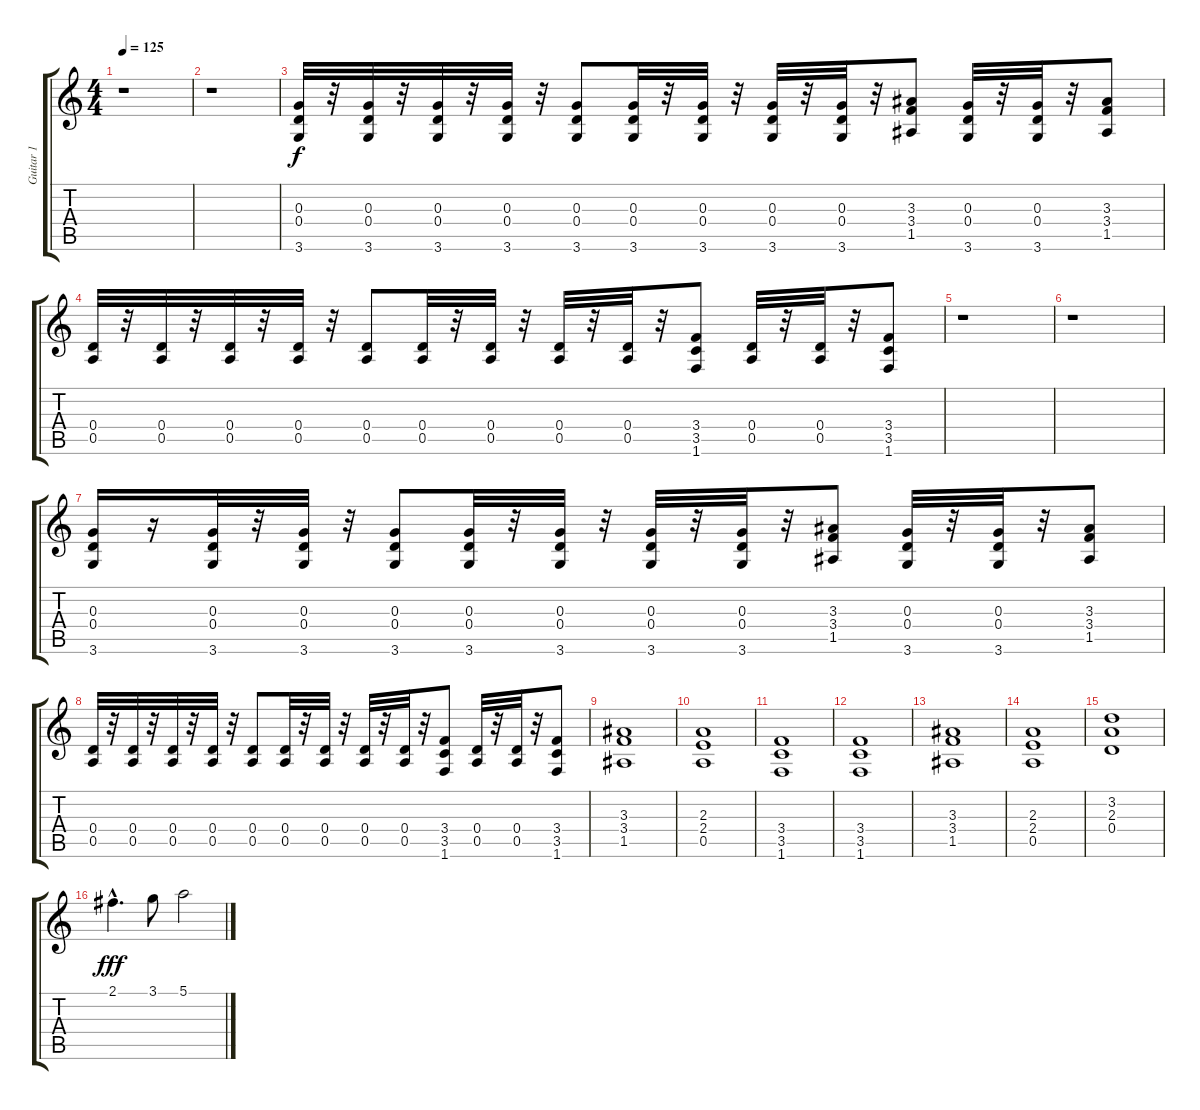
\track ("Guitar 1" "Guitar 1") {instrument distortionguitar}
\staff {score tabs}
\tuning (E4 B3 G3 D3 A2 E2) {hide}
\ts (4 4)
\tempo 125
\clef g2
\ks c
r.1{dy f} |
r.1 |
(0.3 0.4 3.6).32 r.32 (0.3 0.4 3.6).32 r.32 (0.3 0.4 3.6).32 r.32 (0.3 0.4 3.6).32 r.32 (0.3 0.4 3.6).8 (0.3 0.4 3.6).32 r.32 (0.3 0.4 3.6).32 r.32 (0.3 0.4 3.6).32 r.32 (0.3 0.4 3.6).32 r.32 (3.3 3.4 1.5).8 (0.3 0.4 3.6).32 r.32 (0.3 0.4 3.6).32 r.32 (3.3 3.4 1.5).8 |
(0.4 0.5).32 r.32 (0.4 0.5).32 r.32 (0.4 0.5).32 r.32 (0.4 0.5).32 r.32 (0.4 0.5).8 (0.4 0.5).32 r.32 (0.4 0.5).32 r.32 (0.4 0.5).32 r.32 (0.4 0.5).32 r.32 (3.4 3.5 1.6).8 (0.4 0.5).32 r.32 (0.4 0.5).32 r.32 (3.4 3.5 1.6).8 |
r.1 |
r.1 |
(0.3 0.4 3.6).16 r.16 (0.3 0.4 3.6).32 r.32 (0.3 0.4 3.6).32 r.32 (0.3 0.4 3.6).8 (0.3 0.4 3.6).32 r.32 (0.3 0.4 3.6).32 r.32 (0.3 0.4 3.6).32 r.32 (0.3 0.4 3.6).32 r.32 (3.3 3.4 1.5).8 (0.3 0.4 3.6).32 r.32 (0.3 0.4 3.6).32 r.32 (3.3 3.4 1.5).8 |
(0.4 0.5).32 r.32 (0.4 0.5).32 r.32 (0.4 0.5).32 r.32 (0.4 0.5).32 r.32 (0.4 0.5).8 (0.4 0.5).32 r.32 (0.4 0.5).32 r.32 (0.4 0.5).32 r.32 (0.4 0.5).32 r.32 (3.4 3.5 1.6).8 (0.4 0.5).32 r.32 (0.4 0.5).32 r.32 (3.4 3.5 1.6).8 |
(3.3 3.4 1.5).1 |
(2.3 2.4 0.5).1 |
(3.4 3.5 1.6).1 |
(3.4 3.5 1.6).1 |
(3.3 3.4 1.5).1 |
(2.3 2.4 0.5).1 |
(3.2 2.3 0.4).1 |
2.1{hac}.4{d dy fff} 3.1.8 5.1.2
